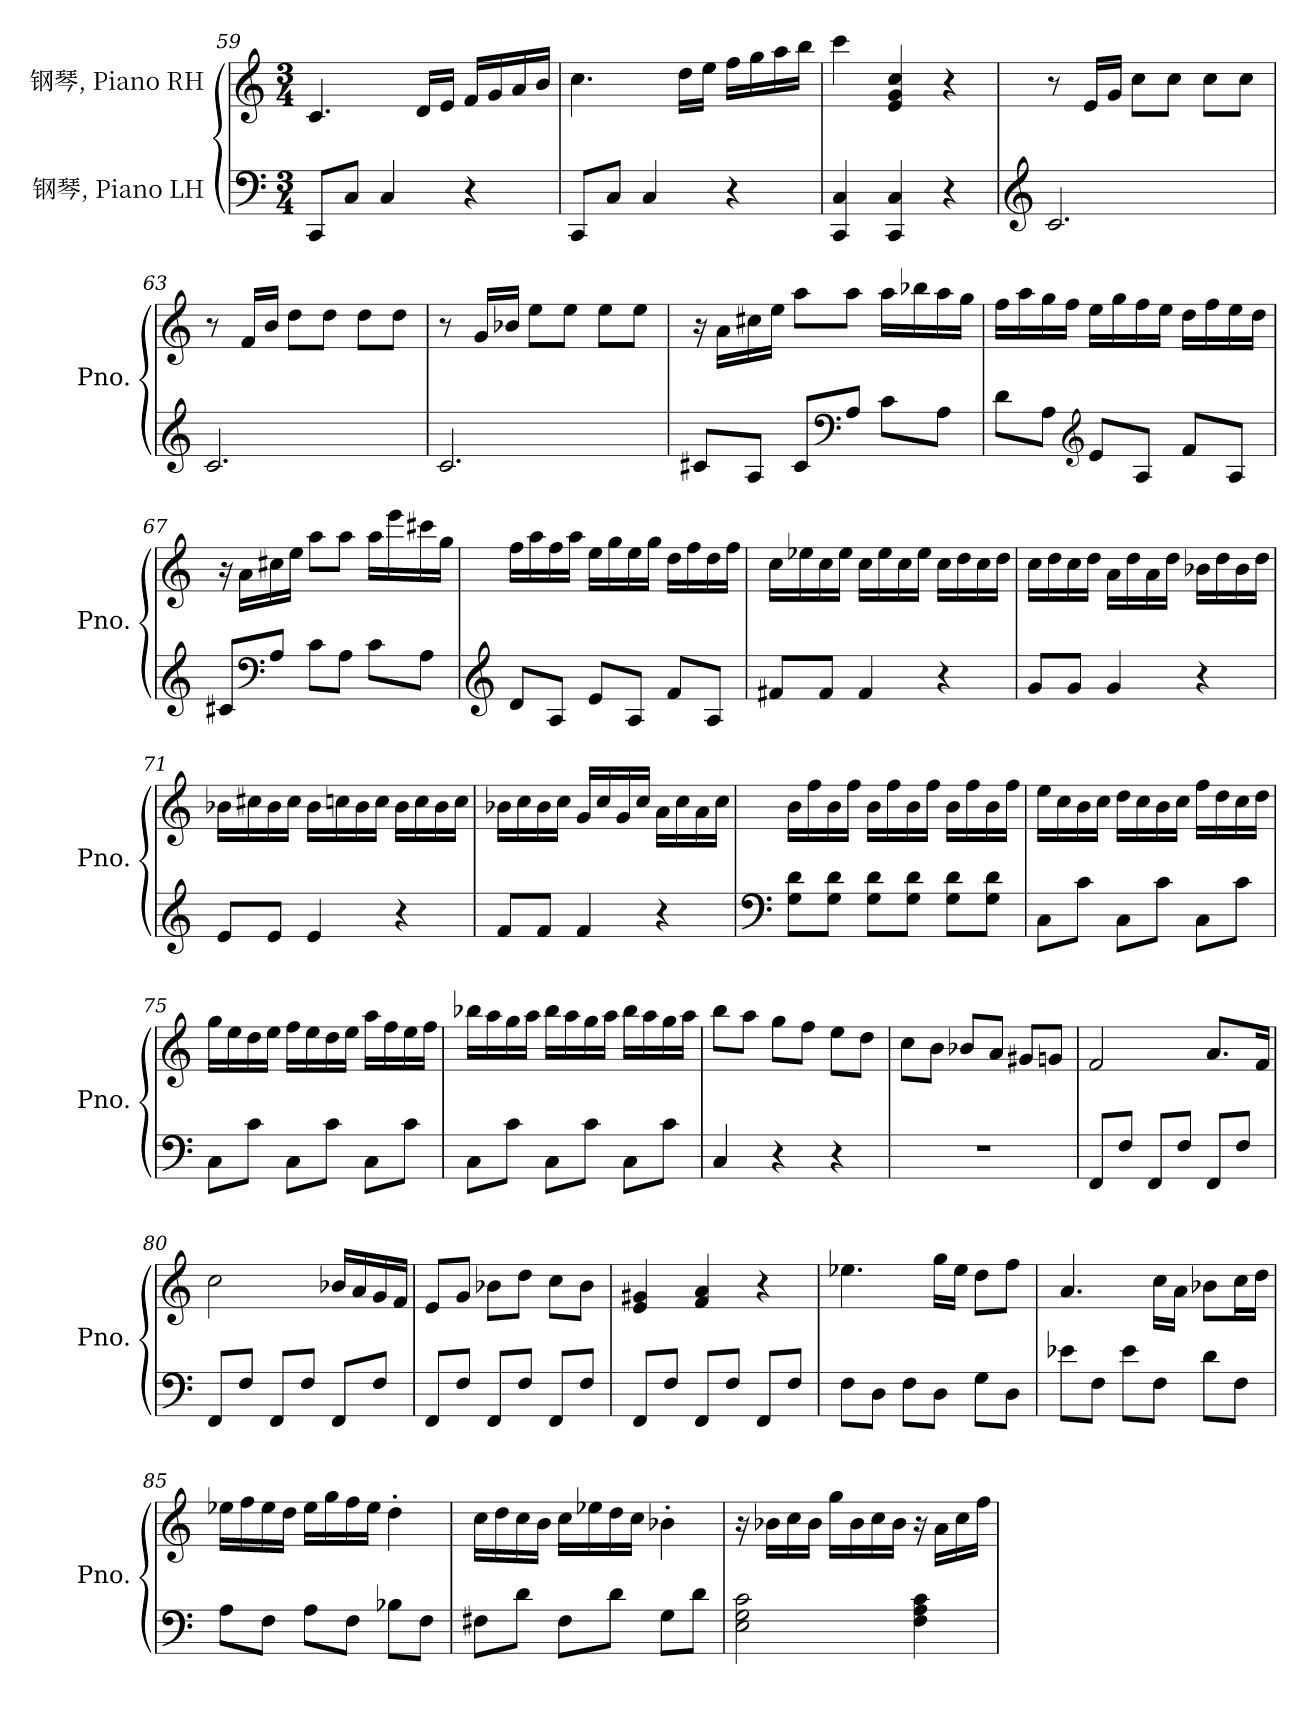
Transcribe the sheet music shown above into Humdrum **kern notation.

**kern	**kern
*part2	*part1
*staff2	*staff1
*I"钢琴, Piano LH	*I"钢琴, Piano RH
*I'Pno.	*I'Pno.
*clefF4	*clefG2
*k[]	*k[]
*M3/4	*M3/4
=59	=59
8CC/L	4.c/
8C/J	.
4C/	.
.	16d/LL
.	16e/JJ
4r	16f/LL
.	16g/
.	16a/
.	16b/JJ
!!LO:PB:g=z
=60	=60
8CC/L	4.cc\
8C/J	.
4C/	.
.	16dd\LL
.	16ee\JJ
4r	16ff\LL
.	16gg\
.	16aa\
.	16bb\JJ
=61	=61
4CC/ 4C/	4ccc\
4CC/ 4C/	4e/ 4g/ 4cc/
4r	4r
=62	=62
*clefG2	*
2.c/	8r
.	16e/LL
.	16g/JJ
.	8cc\L
.	8cc\J
.	8cc\L
.	8cc\J
=63	=63
2.c/	8r
.	16f/LL
.	16b/JJ
.	8dd\L
.	8dd\J
.	8dd\L
.	8dd\J
=64	=64
2.c/	8r
.	16g/LL
.	16b-X/JJ
.	8ee\L
.	8ee\J
.	8ee\L
.	8ee\J
!!LO:LB:g=z
=65	=65
8c#X/L	16r
.	16a\LL
8A/J	16cc#X\
.	16ee\JJ
8c#/L	8aa\L
*clefF4	*
8A/J	8aa\J
8c#\L	16aa\LL
.	16bb-X\
8A\J	16aa\
.	16gg\JJ
=66	=66
8d\L	16ff\LL
.	16aa\
8A\J	16gg\
.	16ff\JJ
*clefG2	*
8e/L	16ee\LL
.	16gg\
8A/J	16ff\
.	16ee\JJ
8f/L	16dd\LL
.	16ff\
8A/J	16ee\
.	16dd\JJ
=67	=67
8c#X/L	16r
.	16a\LL
*clefF4	*
8A/J	16cc#X\
.	16ee\JJ
8c#\L	8aa\L
8A\J	8aa\J
8c#\L	16aa\LL
.	16eee\
8A\J	16ccc#X\
.	16gg\JJ
!!LO:LB:g=z
=68	=68
*clefG2	*
8d/L	16ff\LL
.	16aa\
8A/J	16ff\
.	16aa\JJ
8e/L	16ee\LL
.	16gg\
8A/J	16ee\
.	16gg\JJ
8f/L	16dd\LL
.	16ff\
8A/J	16dd\
.	16ff\JJ
=69	=69
8f#X/L	16cc\LL
.	16ee-X\
8f#/J	16cc\
.	16ee-\JJ
4f#/	16cc\LL
.	16ee-\
.	16cc\
.	16ee-\JJ
4r	16cc\LL
.	16dd\
.	16cc\
.	16dd\JJ
=70	=70
8g/L	16cc\LL
.	16dd\
8g/J	16cc\
.	16dd\JJ
4g/	16a\LL
.	16dd\
.	16a\
.	16dd\JJ
4r	16b-X\LL
.	16dd\
.	16b-\
.	16dd\JJ
!!LO:LB:g=z
=71	=71
8e/L	16b-X\LL
.	16cc#X\
8e/J	16b-\
.	16cc#\JJ
4e/	16b-\LL
.	16ccn\
.	16b-\
.	16cc\JJ
4r	16b-\LL
.	16cc\
.	16b-\
.	16cc\JJ
=72	=72
8f/L	16b-X\LL
.	16cc\
8f/J	16b-\
.	16cc\JJ
4f/	16g/LL
.	16cc/
.	16g/
.	16cc/JJ
4r	16a\LL
.	16cc\
.	16a\
.	16cc\JJ
=73	=73
*clefF4	*
8G\ 8d\L	16b\LL
.	16ff\
8G\ 8d\J	16b\
.	16ff\JJ
8G\ 8d\L	16b\LL
.	16ff\
8G\ 8d\J	16b\
.	16ff\JJ
8G\ 8d\L	16b\LL
.	16ff\
8G\ 8d\J	16b\
.	16ff\JJ
!!LO:LB:g=z
=74	=74
8C\L	16ee\LL
.	16cc\
8c\J	16b\
.	16cc\JJ
8C\L	16dd\LL
.	16cc\
8c\J	16b\
.	16cc\JJ
8C\L	16ff\LL
.	16dd\
8c\J	16cc\
.	16dd\JJ
=75	=75
8C\L	16gg\LL
.	16ee\
8c\J	16dd\
.	16ee\JJ
8C\L	16ff\LL
.	16ee\
8c\J	16dd\
.	16ee\JJ
8C\L	16aa\LL
.	16ff\
8c\J	16ee\
.	16ff\JJ
=76	=76
8C\L	16bb-X\LL
.	16aa\
8c\J	16gg\
.	16aa\JJ
8C\L	16bb-\LL
.	16aa\
8c\J	16gg\
.	16aa\JJ
8C\L	16bb-\LL
.	16aa\
8c\J	16gg\
.	16aa\JJ
!!LO:LB:g=z
=77	=77
4C/	8bb\L
.	8aa\J
4r	8gg\L
.	8ff\J
4r	8ee\L
.	8dd\J
=78	=78
2.r	8cc\L
.	8b\J
.	8b-X/L
.	8a/J
.	8g#X/L
.	8gn/J
=79	=79
8FF/L	2f/
8F/J	.
8FF/L	.
8F/J	.
8FF/L	8.a/L
8F/J	.
.	16f/Jk
=80	=80
8FF/L	2cc\
8F/J	.
8FF/L	.
8F/J	.
8FF/L	16b-X/LL
.	16a/
8F/J	16g/
.	16f/JJ
=81	=81
8FF/L	8e/L
8F/J	8g/J
8FF/L	8b-X\L
8F/J	8dd\J
8FF/L	8cc\L
8F/J	8b-\J
!!LO:PB:g=z
=82	=82
8FF/L	4e/ 4g#X/
8F/J	.
8FF/L	4f/ 4a/
8F/J	.
8FF/L	4r
8F/J	.
=83	=83
8F\L	4.ee-X\
8D\J	.
8F\L	.
8D\J	16gg\LL
.	16ee-\JJ
8G\L	8dd\L
8D\J	8ff\J
=84	=84
8e-X\L	4.a/
8F\J	.
8e-\L	.
8F\J	16cc\LL
.	16a\JJ
8d\L	8b-X\L
8F\J	16cc\L
.	16dd\JJ
=85	=85
8A\L	16ee-X\LL
.	16ff\
8F\J	16ee-\
.	16dd\JJ
8A\L	16ee-\LL
.	16gg\
8F\J	16ff\
.	16ee-\JJ
8B-X\L	4dd'\
8F\J	.
!!LO:LB:g=z
=86	=86
8F#X\L	16cc\LL
.	16dd\
8d\J	16cc\
.	16b\JJ
8F#\L	16cc\LL
.	16ee-X\
8d\J	16dd\
.	16cc\JJ
8G\L	4b-X'\
8d\J	.
=87	=87
2E\ 2G\ 2c\	16r
.	16b-X\LL
.	16cc\
.	16b-\JJ
.	16gg\LL
.	16b-\
.	16cc\
.	16b-\JJ
4F\ 4A\ 4c\	16r
.	16a\LL
.	16cc\
.	16ff\JJ
=	=
*-	*-
